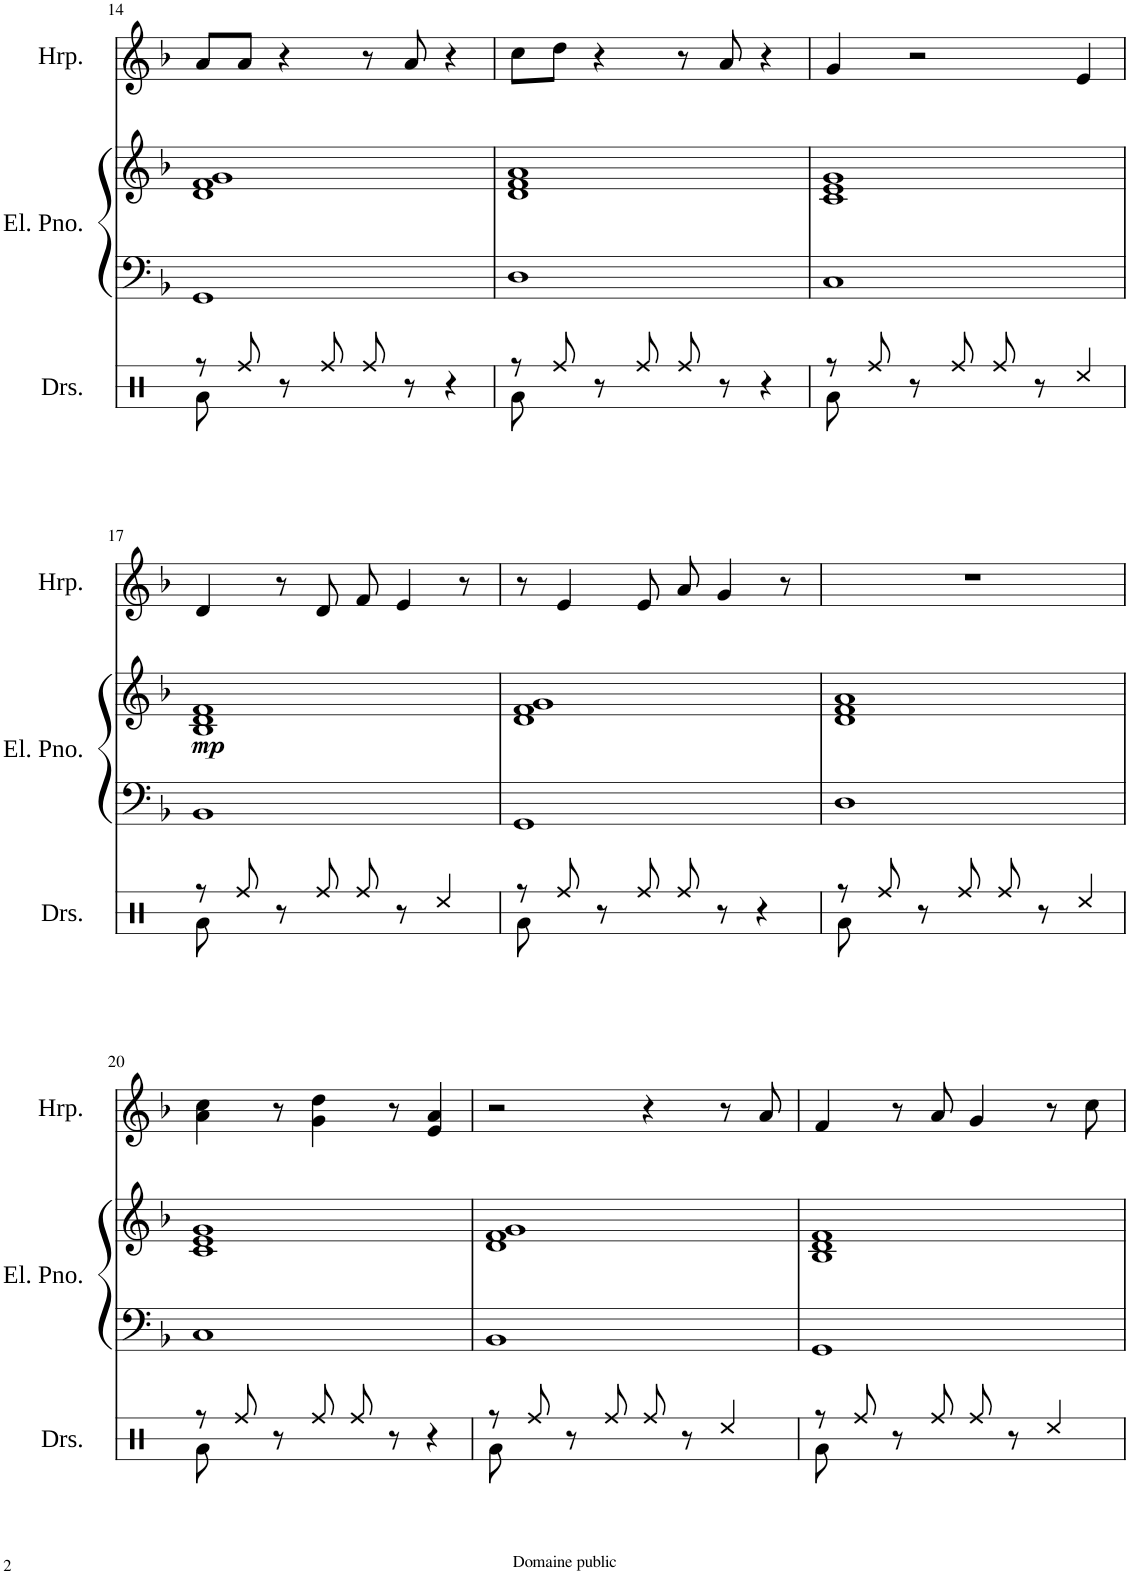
**kern	**kern	**kern	**dynam	**kern
*part3	*part2	*part2	*part2	*part1
*staff4	*staff3	*staff2	*staff2/3	*staff1
*I"Drumset	*I"Electric Piano	*	*	*I"Harp
*I'Drs.	*I'El. Pno.	*	*	*I'Hrp.
!!LO:PB:g=z
*clefX	*clefF4	*clefG2	*	*clefG2
*k[]	*k[b-]	*k[b-]	*	*k[b-]
*M4/4	*M4/4	*M4/4	*	*M4/4
=14	=14	=14	=14	=14
*^	*	*	*	*
8r	8Ra\	1GG	1d 1f 1g	.	8a/L
8Rdd/	2..ryy	.	.	.	8a/J
8r	.	.	.	.	4r
8Rdd/	.	.	.	.	.
8Rdd/	.	.	.	.	8r
8r	.	.	.	.	8a/
4r	.	.	.	.	4r
=15	=15	=15	=15	=15	=15
8r	8Ra\	1D	1d 1f 1a	.	8cc\L
8Rdd/	2..ryy	.	.	.	8dd\J
8r	.	.	.	.	4r
8Rdd/	.	.	.	.	.
8Rdd/	.	.	.	.	8r
8r	.	.	.	.	8a/
4r	.	.	.	.	4r
=16	=16	=16	=16	=16	=16
8r	8Ra\	1C	1c 1e 1g	.	4g/
8Rdd/	2..ryy	.	.	.	.
8r	.	.	.	.	2r
8Rdd/	.	.	.	.	.
8Rdd/	.	.	.	.	.
8r	.	.	.	.	.
4Rcc/	.	.	.	.	4e/
!!LO:LB:g=z
=17	=17	=17	=17	=17	=17
!	!	!	!	!LO:DY:b	!
8r	8Ra\	1BB-	1B- 1d 1f	mp	4d/
8Rdd/	2..ryy	.	.	.	.
8r	.	.	.	.	8r
8Rdd/	.	.	.	.	8d/
8Rdd/	.	.	.	.	8f/
8r	.	.	.	.	4e/
4Rcc/	.	.	.	.	.
.	.	.	.	.	8r
=18	=18	=18	=18	=18	=18
8r	8Ra\	1GG	1d 1f 1g	.	8r
8Rdd/	2..ryy	.	.	.	4e/
8r	.	.	.	.	.
8Rdd/	.	.	.	.	8e/
8Rdd/	.	.	.	.	8a/
8r	.	.	.	.	4g/
4r	.	.	.	.	.
.	.	.	.	.	8r
=19	=19	=19	=19	=19	=19
8r	8Ra\	1D	1d 1f 1a	.	1r
8Rdd/	2..ryy	.	.	.	.
8r	.	.	.	.	.
8Rdd/	.	.	.	.	.
8Rdd/	.	.	.	.	.
8r	.	.	.	.	.
4Rcc/	.	.	.	.	.
!!LO:LB:g=z
=20	=20	=20	=20	=20	=20
8r	8Ra\	1C	1c 1e 1g	.	4a\ 4cc\
8Rdd/	2..ryy	.	.	.	.
8r	.	.	.	.	8r
8Rdd/	.	.	.	.	4g\ 4dd\
8Rdd/	.	.	.	.	.
8r	.	.	.	.	8r
4r	.	.	.	.	4e/ 4a/
=21	=21	=21	=21	=21	=21
8r	8Ra\	1BB-	1d 1f 1g	.	2r
8Rdd/	2..ryy	.	.	.	.
8r	.	.	.	.	.
8Rdd/	.	.	.	.	.
8Rdd/	.	.	.	.	4r
8r	.	.	.	.	.
4Rcc/	.	.	.	.	8r
.	.	.	.	.	8a/
=22	=22	=22	=22	=22	=22
8r	8Ra\	1GG	1B- 1d 1f	.	4f/
8Rdd/	2..ryy	.	.	.	.
8r	.	.	.	.	8r
8Rdd/	.	.	.	.	8a/
8Rdd/	.	.	.	.	4g/
8r	.	.	.	.	.
4Rcc/	.	.	.	.	8r
.	.	.	.	.	8cc\
*v	*v	*	*	*	*
=	=	=	=	=
*-	*-	*-	*-	*-
